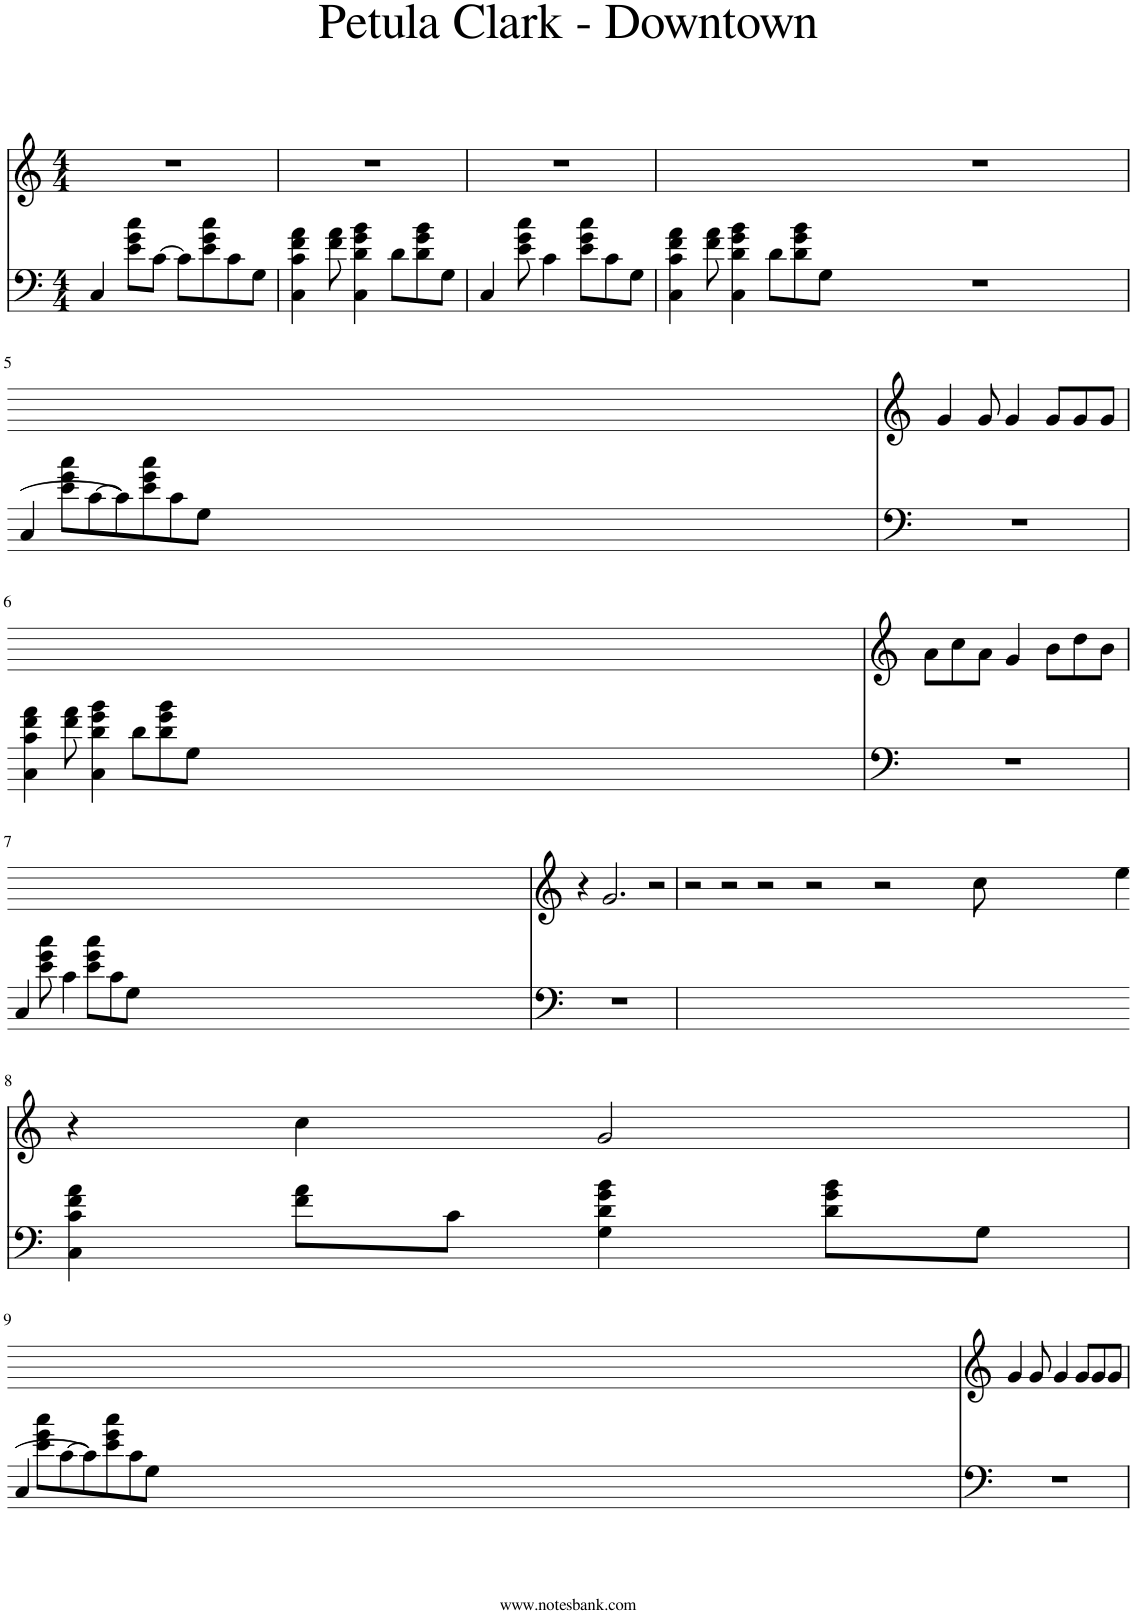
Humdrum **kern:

**kern	**kern
*part2	*part1
*staff2	*staff1
*I"Downtown	*I"Vibraphone
*	*I'Vbp
*clefF4	*clefG2
*k[]	*k[]
*M4/4	*M4/4
=1	=1
4C/	1r
8e\ 8g\ 8cc\L	.
[8c\J	.
8c\L]	.
8e\ 8g\ 8cc\	.
8c\	.
8G\J	.
=2	=2
4C\ 4c\ 4f\ 4a\	1r
8f\ 8a\	.
4C\ 4d\ 4g\ 4b\	.
8d\L	.
8d\ 8g\ 8b\	.
8G\J	.
=3	=3
4C/	1r
8e\ 8g\ 8cc\	.
4c\	.
8e\ 8g\ 8cc\L	.
8c\	.
8G\J	.
=4	=4
4C\ 4c\ 4f\ 4a\	1r
8f\ 8a\	.
4C\ 4d\ 4g\ 4b\	.
8d\L	.
8d\ 8g\ 8b\	.
8G\J	.
1ryy	0ryy
1r	.
!!LO:LB:g=z
=5	=5
4C/	4g/
8e\ 8g\ 8cc\L	8g/
[8c\	4g/
8c\]	.
8e\ 8g\ 8cc\	8g/L
8c\	8g/
8G\J	8g/J
0.ryy	00ryy
1r	.
!!LO:LB:g=z
=6	=6
4C\ 4c\ 4f\ 4a\	8a\L
.	8cc\
8f\ 8a\	8a\J
4C\ 4d\ 4g\ 4b\	4g/
8d\L	8b\L
8d\ 8g\ 8b\	8dd\
8G\J	8b\J
0.ryy	00ryy
1r	.
!!LO:LB:g=z
=7	=7
4C/	4r
8e\ 8g\ 8cc\	2.g/
4c\	.
8e\ 8g\ 8cc\L	.
8c\	.
8G\J	.
0.ryy	2r
.	2r
.	2r
.	2r
.	2r
.	2r
1r	8cc\
.	4ee\
.	2ryy
.	8ryy
!!LO:LB:g=z
=8	=8
4C\ 4c\ 4f\ 4a\	4r
8f\ 8a\L	4cc\
8c\J	.
4G\ 4d\ 4g\ 4b\	2g/
8d\ 8g\ 8b\L	.
8G\J	.
!!LO:LB:g=z
=9	=9
4C/	4g/
8e\ 8g\ 8cc\L	8g/
[8c\	4g/
8c\]	.
8e\ 8g\ 8cc\	8g/L
8c\	8g/
8G\J	8g/J
1%7ryy	000ryy
1r	.
=	=
*-	*-
